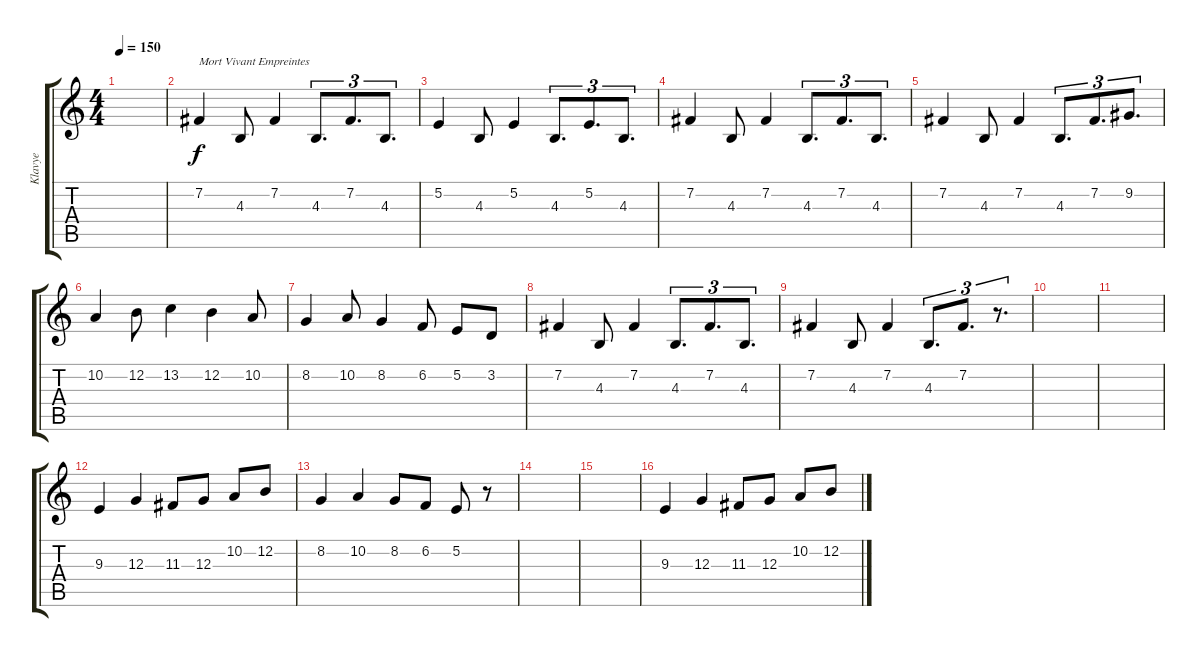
\track ("Klavye" "Klavye") {instrument stringensemble1}
\staff {score tabs}
\tuning (E4 B3 G3 D3 A2 E2) {hide}
\ts (4 4)
\tempo 150
\clef g2
\ks c
|
7.2.4{txt "Mort Vivant Empreintes   "} 4.3.8 7.2.4 4.3.8{d tu (3 2) beam merge} 7.2.8{d tu (3 2)} 4.3.8{d tu (3 2)} |
5.2.4 4.3.8 5.2.4 4.3.8{d tu (3 2) beam merge} 5.2.8{d tu (3 2)} 4.3.8{d tu (3 2)} |
7.2.4 4.3.8 7.2.4 4.3.8{d tu (3 2) beam merge} 7.2.8{d tu (3 2)} 4.3.8{d tu (3 2)} |
7.2.4 4.3.8 7.2.4 4.3.8{d tu (3 2) beam merge} 7.2.8{d tu (3 2)} 9.2.8{d tu (3 2)} |
10.2.4 12.2.8 13.2.4 12.2.4 10.2.8 |
8.2.4 10.2.8 8.2.4 6.2.8 5.2.8 3.2.8 |
7.2.4 4.3.8 7.2.4 4.3.8{d tu (3 2) beam merge} 7.2.8{d tu (3 2)} 4.3.8{d tu (3 2)} |
7.2.4 4.3.8 7.2.4 4.3.8{d tu (3 2) beam merge} 7.2.8{d tu (3 2)} r.8{d tu (3 2)} |
|
|
9.3.4 12.3.4 11.3.8 12.3.8 10.2.8 12.2.8 |
8.2.4 10.2.4 8.2.8 6.2.8 5.2.8 r.8 |
|
|
9.3.4 12.3.4 11.3.8 12.3.8 10.2.8 12.2.8
